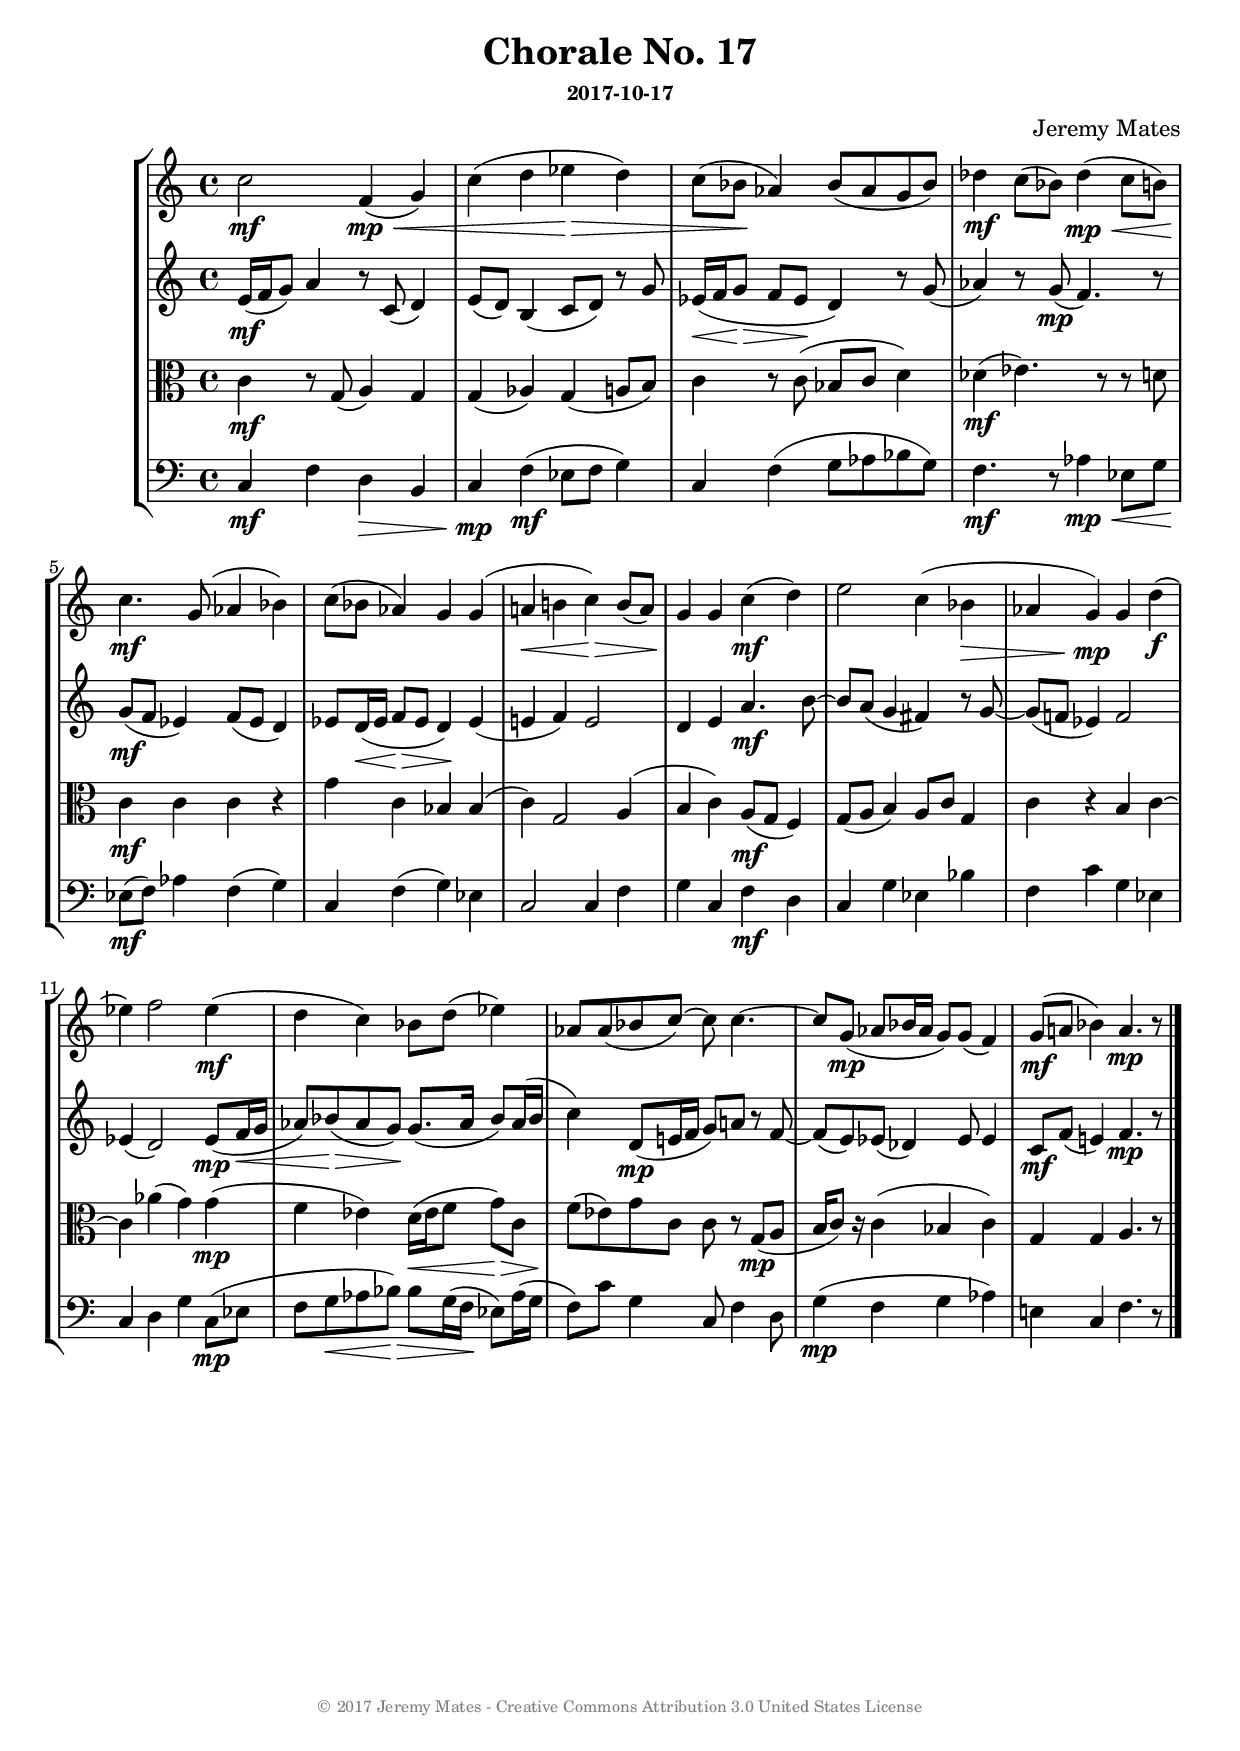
% LilyPond engraving system - http://www.lilypond.org/

\version "2.18.2"
\include "articulate.ly"

\header {
  title       = "Chorale No. 17"
  composer    = "Jeremy Mates"
  subsubtitle = "2017-10-17"
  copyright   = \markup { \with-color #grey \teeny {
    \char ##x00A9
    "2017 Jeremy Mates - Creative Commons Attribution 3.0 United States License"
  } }
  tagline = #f
}

tempoandetc = {
  \set Score.tempoHideNote = ##t
  \accidentalStyle "modern"
  \tempo 4=66
}

sopa = \relative f'' {
  c2\mf f,4(\mp\< g)
  c4( d ees\!\> d)
  c8( bes\! aes4) bes8( aes g bes)
  des4\mf c8( bes) des4(\mp\< c8 b)

  c4.\!\mf g8( aes4 bes)
  c8( bes aes4) g g(
  a4\< b c)\!\> b8( a)
  g4\! g c4(\mf d4)

  e2 c4( bes\>
  aes4 g)\!\mp g4 d'4(\f
  ees4) f2 ees4(\mf
  d4 c4) bes8 d8( ees4)

  aes,8 aes( bes c~) c c4.~
  c8 g8(\mp aes bes16 aes g8) g( f4)
  g8(\mf a bes4) a4.\mp r8
}

altoa = \relative f' {
  e16(\mf f g8) a4 r8 c,8( d4)
  e8( d) b4(\! c8 d) r8 g8
  ees16(\< f g8\!\> f ees\! d4) r8 g8(
  aes4) r8 g8(\mp f4.) r8

  g8(\mf f ees4) f8( ees d4)
  ees8 d16(\< ees f8\!\> ees d4)\! ees(
  e4 f4) e2
  d4 e) a4.\mf b8~

  b8 a( g4 fis) r8 g~
  g8( f ees4) f2
  ees4( d2) ees8(\mp f16\< g
  aes8) bes(\!\> aes g)\! g8.( aes16 bes8) aes16( bes

  c4) d,8(\mp e!16 f g8) a8 r8 f~
  f8( e) ees( des4) ees8 ees4
  c8\mf f( e4) f4.\mp r8
}

tenora = \relative c' {
  c4\mf r8 g8( a4) g
  g4( aes) g( a8 b)
  c4 r8 c8( bes8 c d4)
  des4(\mf ees4.) r8 r8 d8

  c4\mf c c r4
  g'4 c, bes bes(
  c4) g2 a4(
  b4 c) a8(\mf g f4)

  g8( a b4) a8 c8 g4
  c4 r4 b4 c~
  c4 aes'( g) g\mp(
  f4 ees) d16(\< ees f8 g8)\!\> c,

  f8(\! ees) g c, c8 r8 g8(\mp a8
  b16 c8) r16 c4( bes c)
  g4 g a4. r8
}

bassa = \relative c {
  c4\mf f d\> b
  c4\!\mp f(\mf ees8 f g4)
  c,4 f( g8 aes bes g)
  f4.\mf r8 aes4\mp\< ees8 g

  ees8(\!\mf f) aes4 f( g)
  c,4 f( g) ees4
  c2 c4 f4
  g4 c,4 f4\mf d4

  c4 g' ees bes'
  f4 c' g ees
  c4 d g c,8(\mp ees
  f8 g\< aes bes)\!\> bes8 g16( f\! ees8) aes16( g

  f8) c' g4 c,8 f4 d8
  g4(\mp f4 g aes)
  e!4 c f4. r8
}

%%%%%%%%%%%%%%%%%%%%%%%%%%%%%%%%%%%%%%%%%%%%%%%%%%%%%%%%%%%%%%%%%%%%%%%%%%%%%%
%
% MIDI

msop = \new Voice {
  \tempoandetc 
  \set Staff.midiInstrument = #"electric piano 2"
  \sopa
}

malto = \new Voice {
  \tempoandetc 
  \set Staff.midiInstrument = #"electric piano 2"
  \altoa
}

mtenor = {
  \tempoandetc 
  \set Staff.midiInstrument = #"electric piano 2"
  \tenora
}

mbass = {
  \tempoandetc 
  \set Staff.midiInstrument = #"electric piano 2"
  \bassa
}

%%%%%%%%%%%%%%%%%%%%%%%%%%%%%%%%%%%%%%%%%%%%%%%%%%%%%%%%%%%%%%%%%%%%%%%%%%%%%%
%
% SCORE

ssop = \new Voice {
  \tempoandetc 
  \sopa
  \bar "|."
}

salto = \new Voice {
  \tempoandetc 
  \altoa
  \bar "|."
}

stenor = {
  \tempoandetc 
  \tenora
  \bar "|."
}

sbass = {
  \tempoandetc 
  \bassa
  \bar "|."
}

thescore = {
  \new StaffGroup <<
    \new Staff << \ssop >>
    \new Staff << \salto >>
    \new Staff << \clef alto \stenor >>
    \new Staff << \clef bass \sbass >>
  >>
}

themidi = {
  <<
    \set Score.midiChannelMapping = #'staff
    \new Staff = "soprano" \msop
    \new Staff = "alto" \malto
    \new Staff = "tenor" \mtenor
    \new Staff = "bass" \mbass
  >>
}

\paper {
  page-count = 1
}
\score {
  \thescore
  \layout { #(layout-set-staff-size 20) }
}
\score {
  \articulate { \themidi }
  \midi { }
}
